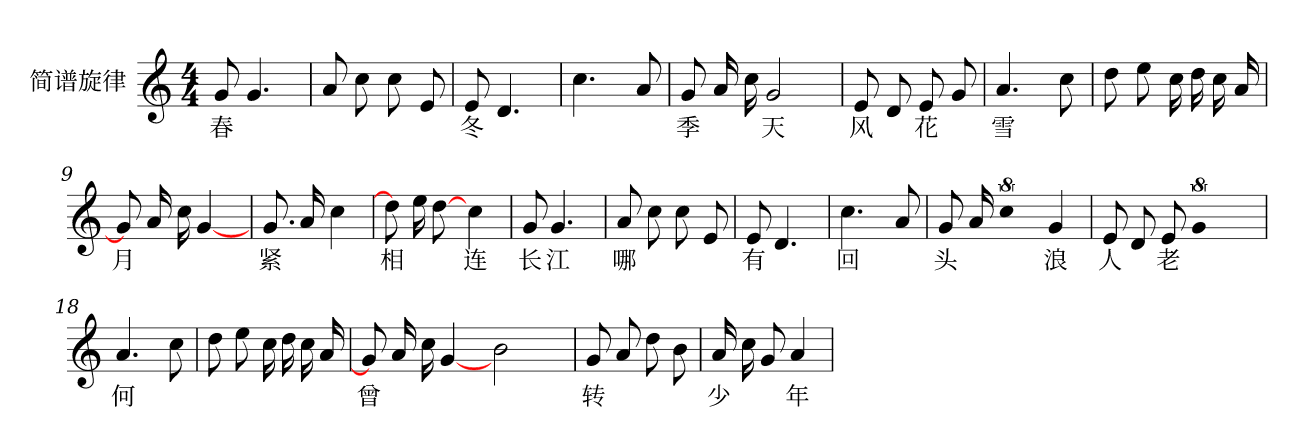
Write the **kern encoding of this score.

**kern	**text
*part1	*part1
*staff1	*staff1
*I"简谱旋律	*
*k[]	*
*M4/4	*
=1	=1
8g	春
4.g	.
=2	=2
8a	.
8cc	.
8cc	.
8e	.
=3	=3
8e	冬
4.d	.
=4	=4
4.cc	.
8a	.
=5	=5
8g	季
16a	.
16cc	.
2g	天
=6	=6
8e	风
8d	.
8e	花
8g	.
=7	=7
4.a	雪
8cc	.
=8	=8
8dd	.
8ee	.
16cc	.
16dd	.
16cc	.
16a	.
=9	=9
8g]	月
16a	.
16cc	.
!LO:N:vis=4	!
[4.g	.
=10	=10
8.g	紧
16a	.
4cc	.
=11	=11
8dd]	相
16ee	.
!LO:N:vis=8	!
[8.dd	.
4cc	连
=12	=12
8g	长
4.g	江
=13	=13
8a	哪
8cc	.
8cc	.
8e	.
=14	=14
8e	有
4.d	.
=15	=15
4.cc	回
8a	.
=16	=16
8g	头
16a	.
!LO:N:vis=4	!
16%5cc	.
4g	浪
=17	=17
8e	人
8d	.
8e	老
!LO:N:vis=2	!
8%5g	.
=18	=18
4.a	何
8cc	.
=19	=19
8dd	.
8ee	.
16cc	.
16dd	.
16cc	.
16a	.
=20	=20
8g]	曾
16a	.
16cc	.
!LO:N:vis=4	!
[4.g	.
!LO:N:vis=2	!
2.b	.
=21	=21
8g	转
8a	.
8dd	.
8b	.
=22	=22
16a	少
16cc	.
8g	.
4a	年
=	=
*-	*-
